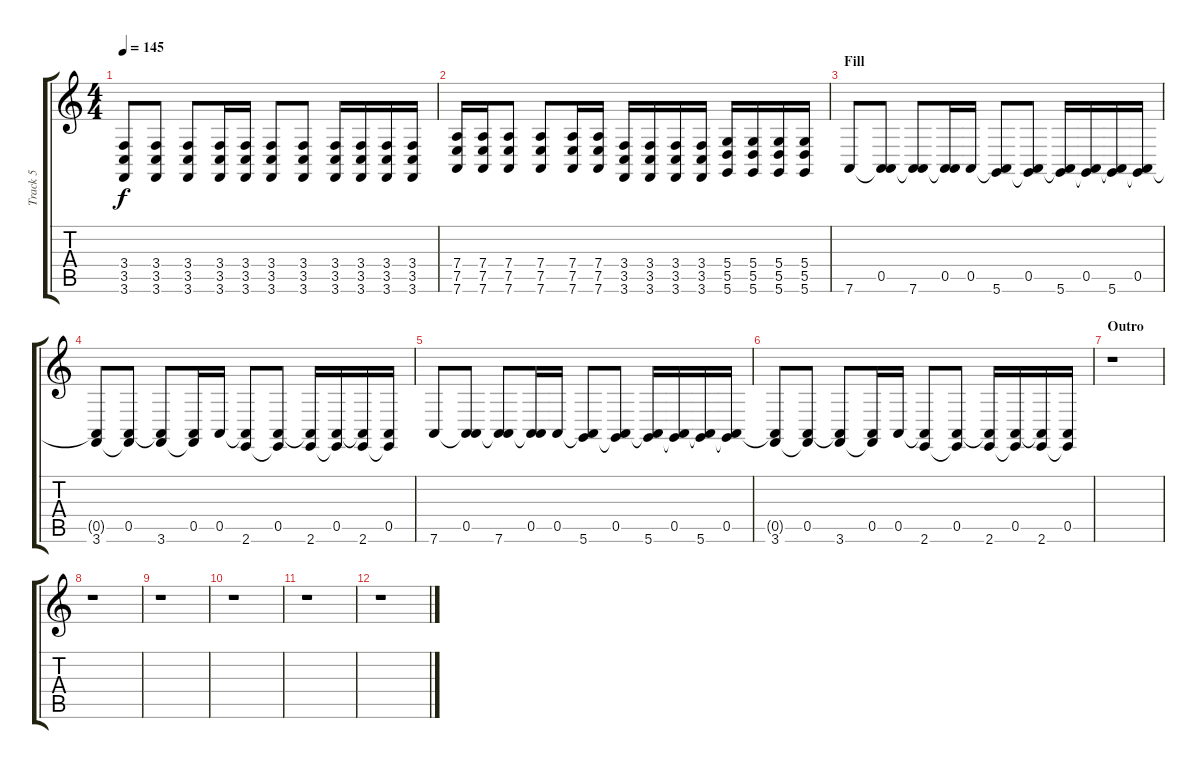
\track ("Track 5" "Track 5") {instrument synthdrum}
\staff {score tabs}
\tuning (E4 B3 G3 D3 A2 D2) {hide}
\ts (4 4)
\tempo 145
\clef g2
\ks c
(3.4 3.5 3.6).8{dy f} (3.4 3.5 3.6).8 (3.4 3.5 3.6).8 (3.4 3.5 3.6).16 (3.4 3.5 3.6).16 (3.4 3.5 3.6).8 (3.4 3.5 3.6).8 (3.4 3.5 3.6).16 (3.4 3.5 3.6).16 (3.4 3.5 3.6).16 (3.4 3.5 3.6).16 |
(7.4 7.5 7.6).16 (7.4 7.5 7.6).16 (7.4 7.5 7.6).8 (7.4 7.5 7.6).8 (7.4 7.5 7.6).16 (7.4 7.5 7.6).16 (3.4 3.5 3.6).16 (3.4 3.5 3.6).16 (3.4 3.5 3.6).16 (3.4 3.5 3.6).16 (5.4 5.5 5.6).16 (5.4 5.5 5.6).16 (5.4 5.5 5.6).16 (5.4 5.5 5.6).16 |
\section ("" "Fill")
7.6.8 (0.5 7.6{t}).8 (0.5{t} 7.6).8 (0.5 7.6{t}).16 0.5.16 (0.5{t} 5.6).8 (0.5 5.6{t}).8 (0.5{t} 5.6).16 (0.5 5.6{t}).16 (0.5{t} 5.6).16 (0.5 5.6{t}).16 |
(0.5{t} 3.6).8 (0.5 3.6{t}).8 (0.5{t} 3.6).8 (0.5 3.6{t}).16 0.5.16 (0.5{t} 2.6).8 (0.5 2.6{t}).8 (0.5{t} 2.6).16 (0.5 2.6{t}).16 (0.5{t} 2.6).16 (0.5 2.6{t}).16 |
7.6.8 (0.5 7.6{t}).8 (0.5{t} 7.6).8 (0.5 7.6{t}).16 0.5.16 (0.5{t} 5.6).8 (0.5 5.6{t}).8 (0.5{t} 5.6).16 (0.5 5.6{t}).16 (0.5{t} 5.6).16 (0.5 5.6{t}).16 |
(0.5{t} 3.6).8 (0.5 3.6{t}).8 (0.5{t} 3.6).8 (0.5 3.6{t}).16 0.5.16 (0.5{t} 2.6).8 (0.5 2.6{t}).8 (0.5{t} 2.6).16 (0.5 2.6{t}).16 (0.5{t} 2.6).16 (0.5 2.6{t}).16 |
\section ("" "Outro")
r.1 |
r.1 |
r.1 |
r.1 |
r.1 |
r.1
